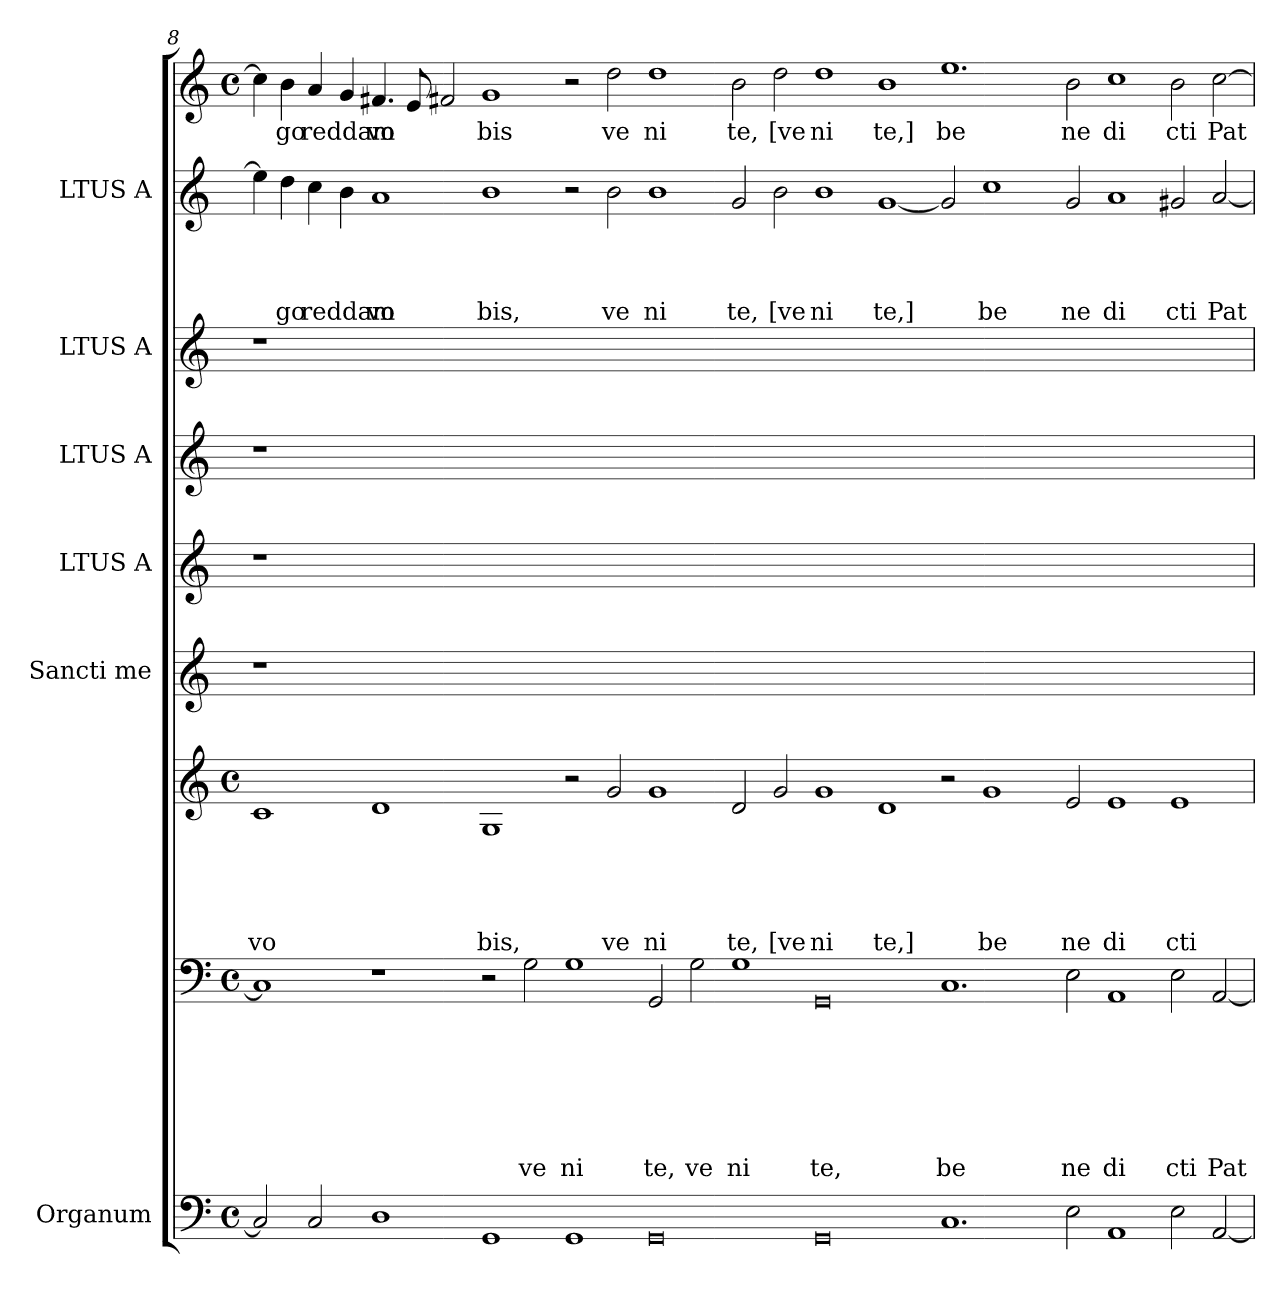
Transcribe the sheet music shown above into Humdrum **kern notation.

**kern	**kern	**text	**text	**text	**text	**text	**text	**text	**kern	**text	**text	**text	**text	**text	**kern	**kern	**kern	**kern	**kern	**text	**text	**text	**text	**kern	**text
*part9	*part8	*part8	*part8	*part8	*part8	*part8	*part8	*part8	*part7	*part7	*part7	*part7	*part7	*part7	*part6	*part5	*part4	*part3	*part2	*part2	*part2	*part2	*part2	*part1	*part1
*staff9	*staff8	*staff8	*staff8	*staff8	*staff8	*staff8	*staff8	*staff8	*staff7	*staff7	*staff7	*staff7	*staff7	*staff7	*staff6	*staff5	*staff4	*staff3	*staff2	*staff2	*staff2	*staff2	*staff2	*staff1	*staff1
*I"Organum	*	*	*	*	*	*	*	*	*	*	*	*	*	*	*I"Sancti me	*I"LTUS A	*I"LTUS A	*I"LTUS A	*I"LTUS A	*	*	*	*	*	*
!!LO:PB:g=z
*clefF4	*clefF4	*	*	*	*	*	*	*	*clefG2	*	*	*	*	*	*clefG2	*clefG2	*clefG2	*clefG2	*clefG2	*	*	*	*	*clefG2	*
*k[]	*k[]	*	*	*	*	*	*	*	*k[]	*	*	*	*	*	*k[]	*k[]	*k[]	*k[]	*k[]	*	*	*	*	*k[]	*
*C:	*C:	*	*	*	*	*	*	*	*C:	*	*	*	*	*	*C:	*C:	*C:	*C:	*C:	*	*	*	*	*C:	*
*M4/4	*M4/4	*	*	*	*	*	*	*	*M4/4	*	*	*	*	*	*	*	*	*	*	*	*	*	*	*M4/4	*
*met(c)	*met(c)	*	*	*	*	*	*	*	*met(c)	*	*	*	*	*	*	*	*	*	*	*	*	*	*	*met(c)	*
=8	=8	=8	=8	=8	=8	=8	=8	=8	=8	=8	=8	=8	=8	=8	=8	=8	=8	=8	=8	=8	=8	=8	=8	=8	=8
!	!	!	!	!	!	!	!	!	!	!	!	!	!	!LO:LY:b	!	!	!	!	!	!	!	!	!	!	!
2C/]	1C]	.	.	.	.	.	.	.	1c	.	.	.	.	vo	1r	1r	1r	1r	4ee\]	.	.	.	.	4cc\]	.
!	!	!	!	!	!	!	!	!	!	!	!	!	!	!	!	!	!	!	!	!	!	!	!LO:LY:b	!	!LO:LY:b
.	.	.	.	.	.	.	.	.	.	.	.	.	.	.	.	.	.	.	4dd\	.	.	.	go	4b\	go
!	!	!	!	!	!	!	!	!	!	!	!	!	!	!	!	!	!	!	!	!	!	!	!LO:LY:b	!	!LO:LY:b
2C</	.	.	.	.	.	.	.	.	.	.	.	.	.	.	.	.	.	.	4cc\	.	.	.	reddam	4a/	reddam
.	.	.	.	.	.	.	.	.	.	.	.	.	.	.	.	.	.	.	4b\	.	.	.	.	4g/	.
!	!	!	!	!	!	!	!	!	!	!	!	!	!	!	!	!	!	!	!	!	!	!	!LO:LY:b	!	!LO:LY:b
1D	1r	.	.	.	.	.	.	.	1d	.	.	.	.	.	000ryy	000ryy	000ryy	000ryy	1a	.	.	.	vo	4.f#X/	vo
.	.	.	.	.	.	.	.	.	.	.	.	.	.	.	.	.	.	.	.	.	.	.	.	8e/	.
.	.	.	.	.	.	.	.	.	.	.	.	.	.	.	.	.	.	.	.	.	.	.	.	2f#X/	.
!	!	!	!	!	!	!	!	!	!	!	!	!	!	!LO:LY:b	!	!	!	!	!	!	!	!	!LO:LY:b	!	!LO:LY:b
1GG	2r	.	.	.	.	.	.	.	1G	.	.	.	.	bis,	.	.	.	.	1b	.	.	.	bis,	1g	bis
!	!	!	!	!	!	!	!	!LO:LY:b	!	!	!	!	!	!	!	!	!	!	!	!	!	!	!	!	!
.	2G\	.	.	.	.	.	.	ve	.	.	.	.	.	.	.	.	.	.	.	.	.	.	.	.	.
!	!	!	!	!	!	!	!	!LO:LY:b	!	!	!	!	!	!	!	!	!	!	!	!	!	!	!	!	!
1GG	1G	.	.	.	.	.	.	ni	2r	.	.	.	.	.	.	.	.	.	2r	.	.	.	.	2r	.
!	!	!	!	!	!	!	!	!	!	!	!	!	!	!LO:LY:b	!	!	!	!	!	!	!	!	!LO:LY:b	!	!LO:LY:b
.	.	.	.	.	.	.	.	.	2g/	.	.	.	.	ve	.	.	.	.	2b\	.	.	.	ve	2dd\	ve
!	!	!	!	!	!	!	!	!LO:LY:b	!	!	!	!	!	!LO:LY:b	!	!	!	!	!	!	!	!	!LO:LY:b	!	!LO:LY:b
0GG	2GG/	.	.	.	.	.	.	te,	1g	.	.	.	.	ni	.	.	.	.	1b	.	.	.	ni	1dd	ni
!	!	!	!	!	!	!	!	!LO:LY:b	!	!	!	!	!	!	!	!	!	!	!	!	!	!	!	!	!
.	2G\	.	.	.	.	.	.	ve	.	.	.	.	.	.	.	.	.	.	.	.	.	.	.	.	.
!	!	!	!	!	!	!	!	!LO:LY:b	!	!	!	!	!	!LO:LY:b	!	!	!	!	!	!	!	!	!LO:LY:b	!	!LO:LY:b
.	1G	.	.	.	.	.	.	ni	2d/	.	.	.	.	te,	.	.	.	.	2g/	.	.	.	te,	2b\	te,
!	!	!	!	!	!	!	!	!	!	!	!	!	!	!LO:LY:b	!	!	!	!	!	!	!	!	!LO:LY:b	!	!LO:LY:b
.	.	.	.	.	.	.	.	.	2g/	.	.	.	.	[ve	.	.	.	.	2b\	.	.	.	[ve	2dd\	[ve
!	!	!	!	!	!	!	!	!LO:LY:b	!	!	!	!	!	!LO:LY:b	!	!	!	!	!	!	!	!	!LO:LY:b	!	!LO:LY:b
0GG	0GG	.	.	.	.	.	.	te,	1g	.	.	.	.	ni	.	.	.	.	1b	.	.	.	ni	1dd	ni
!	!	!	!	!	!	!	!	!	!	!	!	!	!	!LO:LY:b	!	!	!	!	!	!	!	!	!LO:LY:b	!	!LO:LY:b
.	.	.	.	.	.	.	.	.	1d	.	.	.	.	te,]	.	.	.	.	[<1g	.	.	.	te,]	1b	te,]
!	!	!	!	!	!	!	!	!LO:LY:b	!	!	!	!	!	!	!	!	!	!	!	!	!	!	!	!	!LO:LY:b
1.C	1.C	.	.	.	.	.	.	be	2r	.	.	.	.	.	.	.	.	.	2g/]	.	.	.	.	1.ee	be
!	!	!	!	!	!	!	!	!	!	!	!	!	!	!LO:LY:b	!	!	!	!	!	!	!	!	!LO:LY:b	!	!
.	.	.	.	.	.	.	.	.	1g	.	.	.	.	be	.	.	.	.	1cc	.	.	.	be	.	.
.	.	.	.	.	.	.	.	.	.	.	.	.	.	.	0.ryy	0.ryy	0.ryy	0.ryy	.	.	.	.	.	.	.
!	!	!	!	!	!	!	!	!LO:LY:b	!	!	!	!	!	!LO:LY:b	!	!	!	!	!	!	!	!	!LO:LY:b	!	!LO:LY:b
2E\	2E\	.	.	.	.	.	.	ne	2e/	.	.	.	.	ne	.	.	.	.	2g/	.	.	.	ne	2b\	ne
!	!	!	!	!	!	!	!	!LO:LY:b	!	!	!	!	!	!LO:LY:b	!	!	!	!	!	!	!	!	!LO:LY:b	!	!LO:LY:b
1AA	1AA	.	.	.	.	.	.	di	1e	.	.	.	.	di	.	.	.	.	1a	.	.	.	di	1cc	di
!	!	!	!	!	!	!	!	!LO:LY:b	!	!	!	!	!	!LO:LY:b	!	!	!	!	!	!	!	!	!LO:LY:b	!	!LO:LY:b
2E\	2E\	.	.	.	.	.	.	cti	1e	.	.	.	.	cti	.	.	.	.	2g#X/	.	.	.	cti	2b\	cti
!	!	!	!	!	!	!	!	!LO:LY:b	!	!	!	!	!	!	!	!	!	!	!	!	!	!	!LO:LY:b	!	!LO:LY:b
[<2AA/	[<2AA/	.	.	.	.	.	.	Pat	.	.	.	.	.	.	.	.	.	.	[<2a/	.	.	.	Pat	[<2cc\	Pat
=	=	=	=	=	=	=	=	=	=	=	=	=	=	=	=	=	=	=	=	=	=	=	=	=	=
*-	*-	*-	*-	*-	*-	*-	*-	*-	*-	*-	*-	*-	*-	*-	*-	*-	*-	*-	*-	*-	*-	*-	*-	*-	*-
